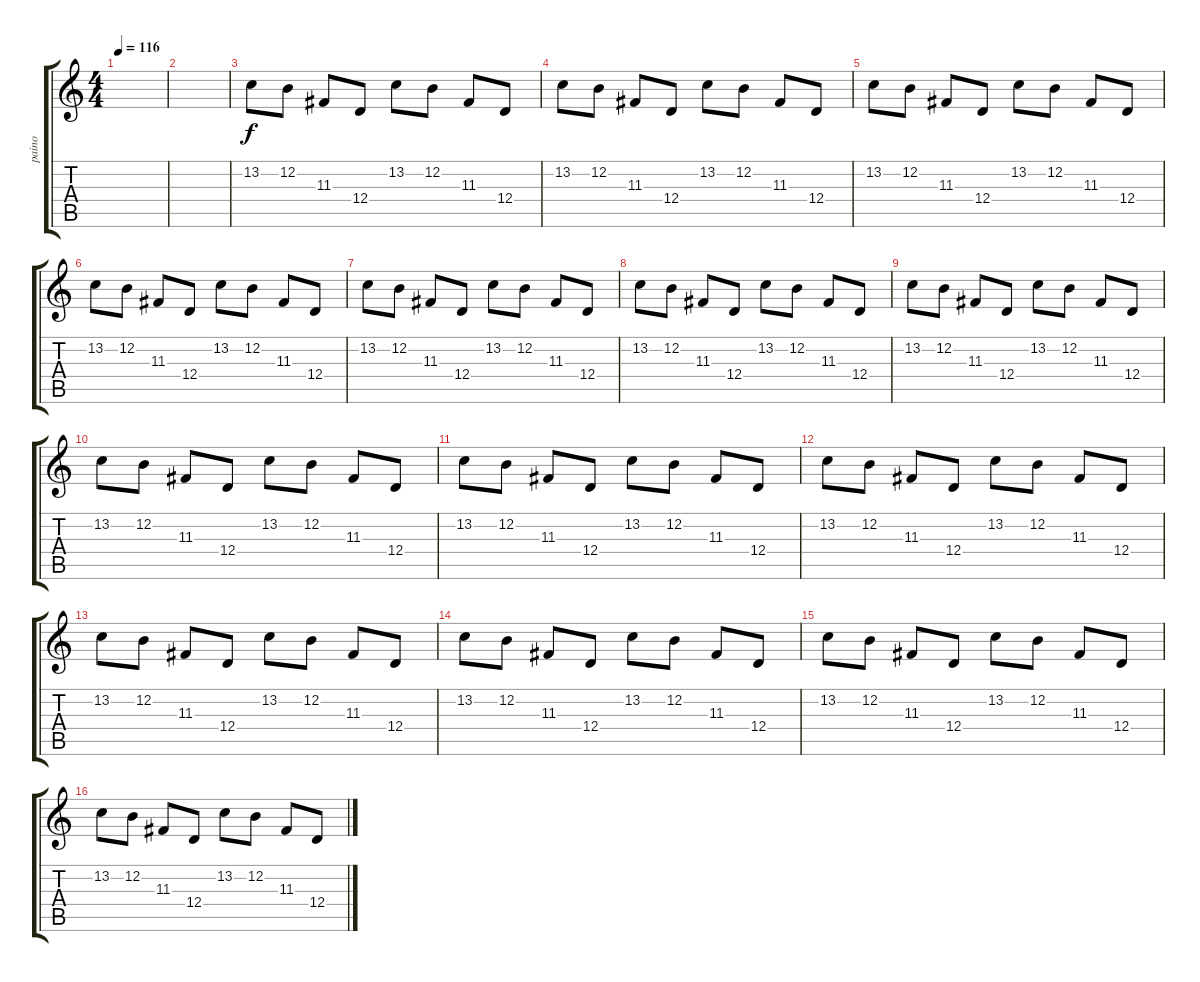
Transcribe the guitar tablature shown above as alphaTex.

\track ("paino" "paino") {instrument acousticgrandpiano}
\staff {score tabs}
\tuning (E4 B3 G3 D3 A2 E2) {hide}
\ts (4 4)
\tempo 116
\clef g2
\ks c
|
|
13.2.8 12.2.8 11.3.8 12.4.8 13.2.8 12.2.8 11.3.8 12.4.8 |
13.2.8 12.2.8 11.3.8 12.4.8 13.2.8 12.2.8 11.3.8 12.4.8 |
13.2.8 12.2.8 11.3.8 12.4.8 13.2.8 12.2.8 11.3.8 12.4.8 |
13.2.8 12.2.8 11.3.8 12.4.8 13.2.8 12.2.8 11.3.8 12.4.8 |
13.2.8 12.2.8 11.3.8 12.4.8 13.2.8 12.2.8 11.3.8 12.4.8 |
13.2.8 12.2.8 11.3.8 12.4.8 13.2.8 12.2.8 11.3.8 12.4.8 |
13.2.8 12.2.8 11.3.8 12.4.8 13.2.8 12.2.8 11.3.8 12.4.8 |
13.2.8 12.2.8 11.3.8 12.4.8 13.2.8 12.2.8 11.3.8 12.4.8 |
13.2.8 12.2.8 11.3.8 12.4.8 13.2.8 12.2.8 11.3.8 12.4.8 |
13.2.8 12.2.8 11.3.8 12.4.8 13.2.8 12.2.8 11.3.8 12.4.8 |
13.2.8 12.2.8 11.3.8 12.4.8 13.2.8 12.2.8 11.3.8 12.4.8 |
13.2.8 12.2.8 11.3.8 12.4.8 13.2.8 12.2.8 11.3.8 12.4.8 |
13.2.8 12.2.8 11.3.8 12.4.8 13.2.8 12.2.8 11.3.8 12.4.8 |
13.2.8 12.2.8 11.3.8 12.4.8 13.2.8 12.2.8 11.3.8 12.4.8
